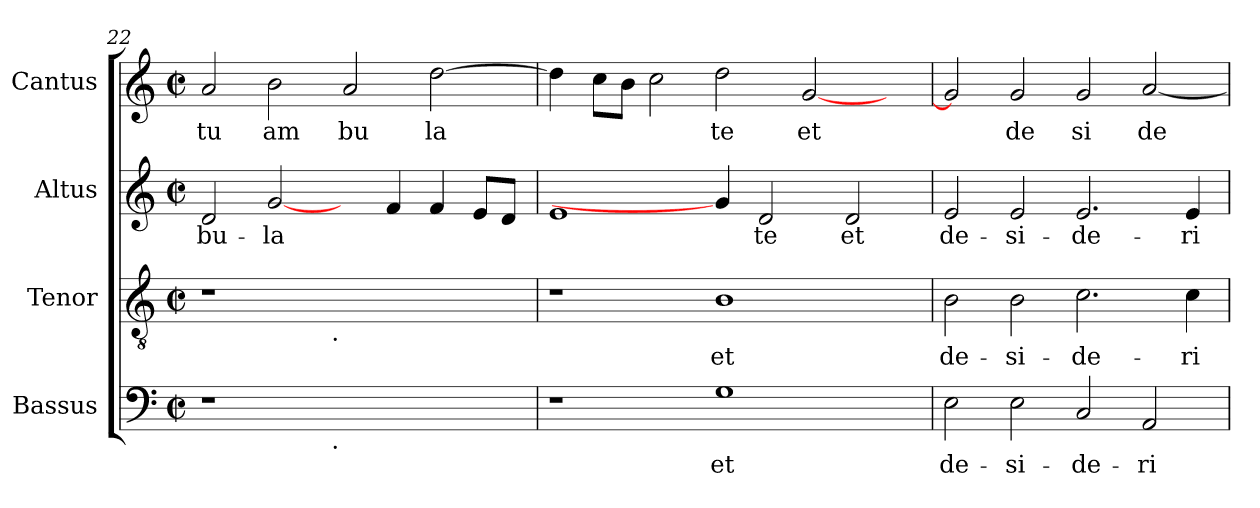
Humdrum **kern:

**kern	**text	**kern	**text	**kern	**text	**kern	**text
*part4	*part4	*part3	*part3	*part2	*part2	*part1	*part1
*staff4	*staff4	*staff3	*staff3	*staff2	*staff2	*staff1	*staff1
*I"Bassus	*	*I"Tenor	*	*I"Altus	*	*I"Cantus	*
*	*	*	*	*I'A	*	*I'C	*
!!LO:LB:g=z
*clefF4	*	*clefGv2	*	*clefG2	*	*clefG2	*
*k[]	*	*k[]	*	*k[]	*	*k[]	*
*C:	*	*C:	*	*C:	*	*C:	*
*M2/2	*	*M2/2	*	*M2/2	*	*M2/2	*
*met(c|)	*	*met(c|)	*	*met(c|)	*	*met(c|)	*
=22	=22	=22	=22	=22	=22	=22	=22
!	!	!	!	!	!LO:LY:b:cj	!	!LO:LY:b:cj
*^	*	*^	*	*	*	*	*
1r	2ryy	.	1r	2ryy	.	2d/	bu-	2a/	-tu
!	!	!	!	!	!	!	!LO:LY:b:cj	!	!LO:LY:b:cj
.	4...ryy	.	.	4...ryy	.	[2g/	-la-	2b\	am
!	!	!	!	!LO:TX:b:t=.	!	!	!	!	!
!	!LO:TX:b:t=.	!	!	!	!	!	!	!	!
.	1ryy	.	.	1ryy	.	.	.	.	.
!	!	!	!	!	!	!	!	!	!LO:LY:b:cj
1ryy	.	.	1ryy	.	.	4ryy	.	2a/	bu
!	!	!	!	!	!	!	!LO:LY:b:cj	!	!
.	.	.	.	.	.	4f/	--	.	.
!	!	!	!	!	!	!	!LO:LY:b:cj	!	!LO:LY:b:cj
.	.	.	.	.	.	4f/	--	[>2dd\	la
!	!	!	!	!	!	!	!LO:LY:b:cj	!	!
.	.	.	.	.	.	8e/L	--	.	.
!	!	!	!	!	!	!	!LO:LY:b:cj	!	!
.	.	.	.	.	.	8d/J	--	.	.
.	32ryy	.	.	32ryy	.	.	.	.	.
=23	=23	=23	=23	=23	=23	=23	=23	=23	=23
!	!	!	!	!	!	!	!LO:LY:b:cj	!	!LO:LY:b:cj
*v	*v	*	*	*	*	*	*	*	*
*	*	*v	*v	*	*	*	*	*
1r	.	1r	.	1e	--	4dd\]	.
!	!	!	!	!	!	!	!LO:LY:b:cj
.	.	.	.	.	.	8cc\L	.
!	!	!	!	!	!	!	!LO:LY:b:cj
.	.	.	.	.	.	8b\J	.
!	!	!	!	!	!	!	!LO:LY:b:cj
.	.	.	.	.	.	2cc\	.
!	!LO:LY:b:cj	!	!LO:LY:b:cj	!	!	!	!LO:LY:b:cj
1G	et	1B	et	4g/]	.	2dd\	te
!	!	!	!	!	!LO:LY:b:cj	!	!
.	.	.	.	2d/	-te	.	.
!	!	!	!	!	!	!	!LO:LY:b:cj
.	.	.	.	.	.	[<2g/	et
!	!	!	!	!	!LO:LY:b:cj	!	!
.	.	.	.	2d/	et	.	.
4ryy	.	4ryy	.	.	.	4ryy	.
=24	=24	=24	=24	=24	=24	=24	=24
!	!LO:LY:b:cj	!	!LO:LY:b:cj	!	!LO:LY:b:cj	!	!LO:LY:b:cj
2E\	de-	2B\	de-	2e/	de-	2g/]	.
!	!LO:LY:b:cj	!	!LO:LY:b:cj	!	!LO:LY:b:cj	!	!LO:LY:b:cj
2E\	-si-	2B\	-si-	2e/	-si-	2g/	de
!	!LO:LY:b:cj	!	!LO:LY:b:cj	!	!LO:LY:b:cj	!	!LO:LY:b:cj
2C/	-de-	2.c\	-de-	2.e/	-de-	2g/	si
!	!LO:LY:b:cj	!	!	!	!	!	!LO:LY:b:cj
2AA/	-ri-	.	.	.	.	[<2a/	de
!	!	!	!LO:LY:b:cj	!	!LO:LY:b:cj	!	!
.	.	4c\	-ri-	4e/	-ri-	.	.
=	=	=	=	=	=	=	=
*-	*-	*-	*-	*-	*-	*-	*-
